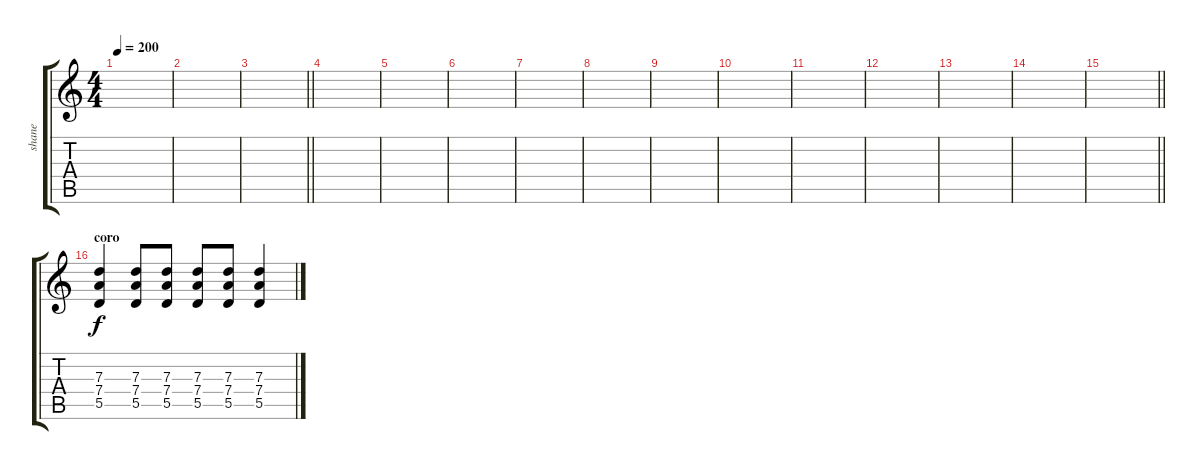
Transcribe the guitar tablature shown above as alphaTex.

\track ("shane" "shane") {mute instrument distortionguitar}
\staff {score tabs}
\tuning (E4 B3 G3 D3 A2 E2) {hide}
\ts (4 4)
\tempo 200
\clef g2
\ks c
|
|
\barLineRight lightlight
|
|
|
|
|
|
|
|
|
|
|
|
\barLineRight lightlight
|
\section ("" "coro")
(7.3 7.4 5.5).4 (7.3 7.4 5.5).8 (7.3 7.4 5.5).8 (7.3 7.4 5.5).8 (7.3 7.4 5.5).8 (7.3 7.4 5.5).4
